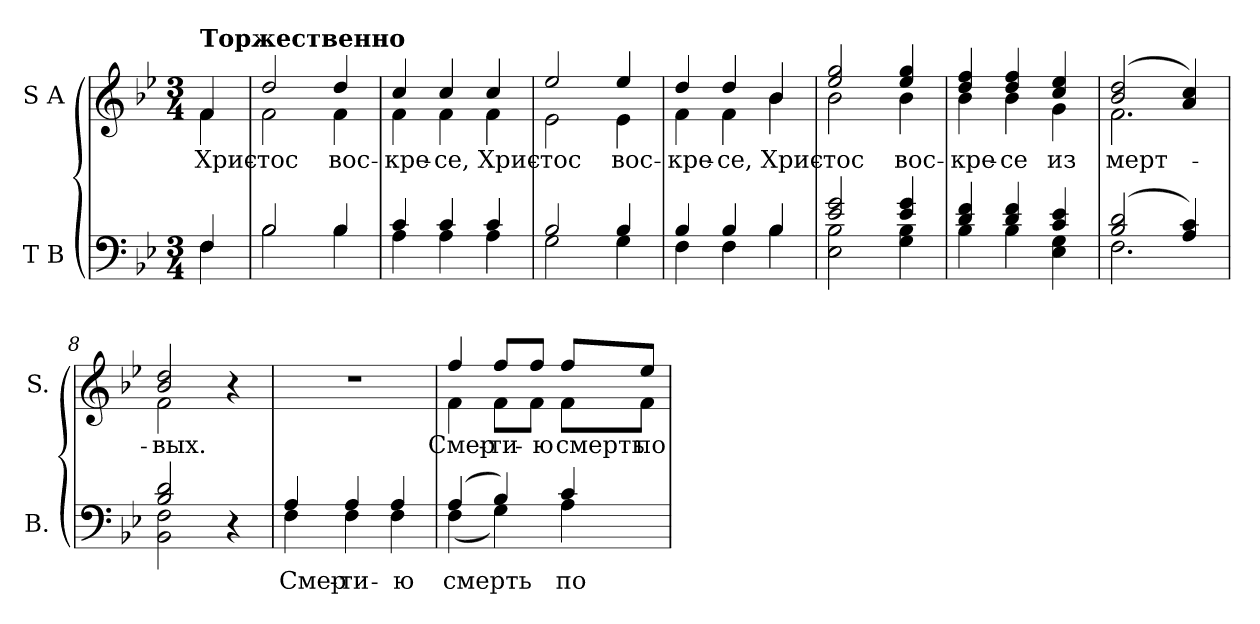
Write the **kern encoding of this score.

**kern	**text	**kern	**text
*part2	*part2	*part1	*part1
*staff2	*staff2	*staff1	*staff1
*I"T B	*	*I"S A	*
*I'B.	*	*I'S.	*
!!LO:PB:g=z
*clefF4	*	*clefG2	*
*k[b-e-]	*	*k[b-e-]	*
*B-:	*	*B-:	*
*M3/4	*	*M3/4	*
=	=	=	=
*^	*	*^	*
!	!	!	!LO:TX:a:B:t=Торжественно	!	!
!	!	!	!	!	!LO:LY:b:color=#000000
4Fi/	4Fi\	.	4fi/	4fi\	Хрис-
=1	=1	=1	=1	=1	=1
!	!	!	!	!	!LO:LY:b:color=#000000
2B-i/	2B-i\	.	2ddi/	2fi\	-тос
!	!	!	!	!	!LO:LY:b:color=#000000
4B-i/	4B-i\	.	4ddi/	4fi\	вос-
=2	=2	=2	=2	=2	=2
!	!	!	!	!	!LO:LY:b:color=#000000
4ci/	4Ai\	.	4cci/	4fi\	-кре-
!	!	!	!	!	!LO:LY:b:color=#000000
4ci/	4Ai\	.	4cci/	4fi\	-се,
!	!	!	!	!	!LO:LY:b:color=#000000
4ci/	4Ai\	.	4cci/	4fi\	Хрис-
=3	=3	=3	=3	=3	=3
!	!	!	!	!	!LO:LY:b:color=#000000
2B-i/	2Gi\	.	2ee-i/	2e-i\	-тос
!	!	!	!	!	!LO:LY:b:color=#000000
4B-i/	4Gi\	.	4ee-i/	4e-i\	вос-
=4	=4	=4	=4	=4	=4
!	!	!	!	!	!LO:LY:b:color=#000000
4B-i/	4Fi\	.	4ddi/	4fi\	-кре-
!	!	!	!	!	!LO:LY:b:color=#000000
4B-i/	4Fi\	.	4ddi/	4fi\	-се,
!	!	!	!	!	!LO:LY:b:color=#000000
4B-i/	4B-i\	.	4b-i/	4b-i\	Хрис-
=5	=5	=5	=5	=5	=5
!	!	!	!	!	!LO:LY:b:color=#000000
2e-i/ 2gi	2E-i\ 2B-i	.	2ee-i/ 2ggi	2b-i\	-тос
!	!	!	!	!	!LO:LY:b:color=#000000
4e-i/ 4gi	4Gi\ 4B-i	.	4ee-i/ 4ggi	4b-i\	вос-
!!LO:LB:g=z	!!
=6	=6	=6	=6	=6	=6
!	!	!	!	!	!LO:LY:b:color=#000000
4di/ 4fi	4B-i\	.	4ddi/ 4ffi	4b-i\	-кре-
!	!	!	!	!	!LO:LY:b:color=#000000
4di/ 4fi	4B-i\	.	4ddi/ 4ffi	4b-i\	-се
!	!	!	!	!	!LO:LY:b:color=#000000
4ci/ 4e-i	4E-i\ 4Gi	.	4cci/ 4ee-i	4gi\	из
=7	=7	=7	=7	=7	=7
!	!	!	!	!	!LO:LY:b:color=#000000
(2B-i/ 2di	2.Fi\	.	(2b-i/ 2ddi	2.fi\	мерт-
4Ai/ 4ci)	.	.	4ai/ 4cci)	.	.
=8	=8	=8	=8	=8	=8
!	!	!	!	!	!LO:LY:b:color=#000000
2B-i/ 2di	2BB-i\ 2Fi	.	2b-i/ 2ddi	2fi\	-вых.
4r	4ryy	.	4r	4ryy	.
*	*	*	*v	*v	*
=9	=9	=9	=9	=9
*	*	*	*^	*
!	!	!LO:LY:b:color=#000000	!LO:N:vis=1	!	!
*	*	*	*v	*v	*
4Ai/	4Fi\	Смер-	2.r	.
!	!	!LO:LY:b:color=#000000	!	!
4Ai/	4Fi\	-ти-	.	.
!	!	!LO:LY:b:color=#000000	!	!
4Ai/	4Fi\	-ю	.	.
=10	=10	=10	=10	=10
!	!	!LO:LY:b:color=#000000	!	!
*	*	*	*^	*
!	!	!	!	!	!LO:LY:b:color=#000000
(4Ai/	(4Fi\	смерть	4ffi/	4fi\	Смер-
!	!	!	!	!	!LO:LY:b:color=#000000
4B-i/)	4Gi\)	.	8ffi/L	8fi\L	-ти-
!	!	!	!	!	!LO:LY:b:color=#000000
.	.	.	8ffi/J	8fi\J	-ю
!	!	!LO:LY:b:color=#000000	!	!	!
!	!	!	!	!	!LO:LY:b:color=#000000
4ci/	4Ai\	по-	8ffi/L	8fi\L	смерть
!	!	!	!	!	!LO:LY:b:color=#000000
.	.	.	8ee-i/J	8fi\J	по-
*v	*v	*	*	*	*
*	*	*v	*v	*
=	=	=	=
*-	*-	*-	*-
